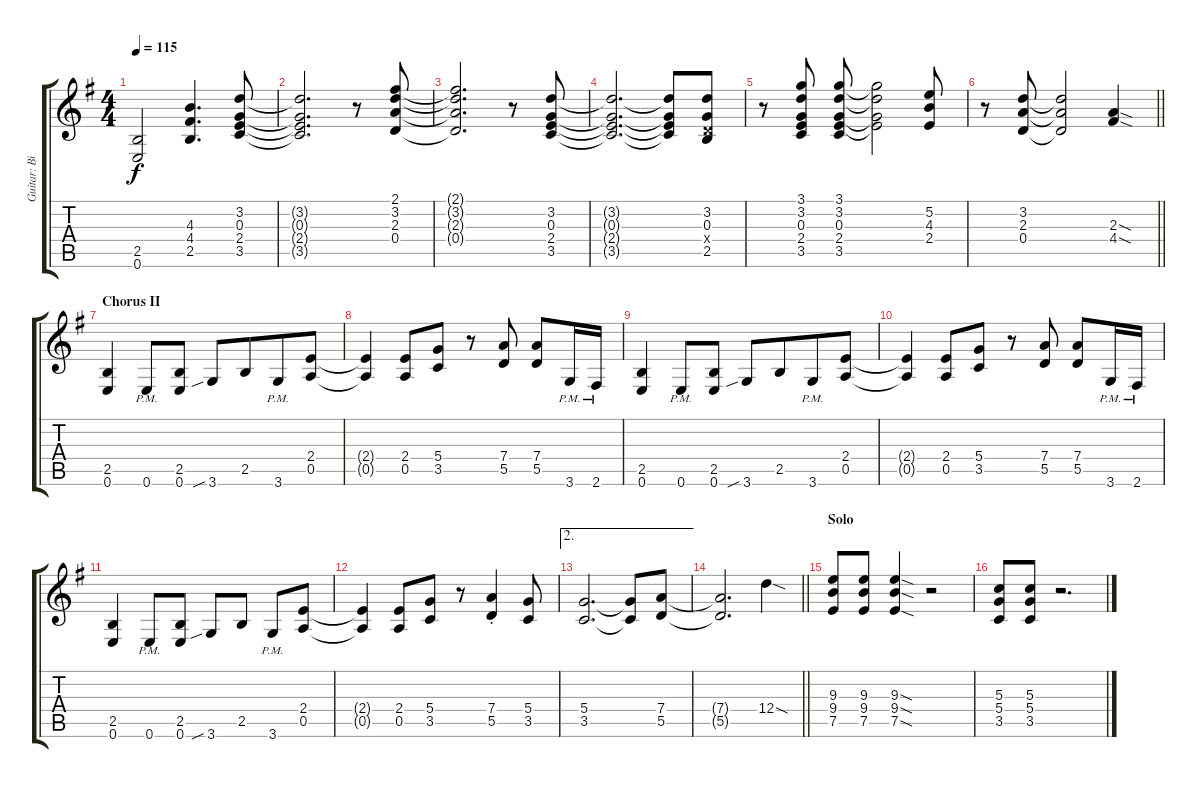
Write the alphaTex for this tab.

\track ("Guitar: Billy" "Guitar: Bi") {instrument distortionguitar}
\staff {score tabs}
\tuning (E4 B3 G3 D3 A2 E2) {hide}
\ts (4 4)
\tempo 115
\clef g2
\ks g
(2.5 0.6).2{dy f} (4.3 4.4 2.5).4{d} (3.2 0.3 2.4 3.5).8 |
(3.2{t} 0.3{t} 2.4{t} 3.5{t}).2{d} r.8 (2.1 3.2 2.3 0.4).8 |
(2.1{t} 3.2{t} 2.3{t} 0.4{t}).2{d} r.8 (3.2 0.3 2.4 3.5).8 |
(3.2{t} 0.3{t} 2.4{t} 3.5{t}).2{d} (3.2{t} 0.3{t} 2.4{t} 3.5{t}).8 (3.2 0.3 0.4{x} 2.5).8 |
r.8 (3.1 3.2 0.3 2.4 3.5).8 (3.1 3.2 0.3 2.4 3.5).8 (3.1{t} 3.2{t} 0.3{t} 2.4{t}).2 (5.2 4.3 2.4).8 |
\barLineRight lightlight
r.8 (3.2 2.3 0.4).8 (3.2{t} 2.3{t} 0.4{t}).2 (2.3{sod} 4.4{sod}).4 |
\section ("" "Chorus II")
(2.5 0.6).4 0.6{pm}.8 (2.5 0.6).8 3.6{sib}.8 2.5.8{beam merge} 3.6{pm}.8 (2.4 0.5).8 |
(2.4{t} 0.5{t}).4 (2.4 0.5).8 (5.4 3.5).8 r.8 (7.4 5.5).8 (7.4 5.5).8 3.6{pm}.16 2.6{pm}.16 |
(2.5 0.6).4 0.6{pm}.8 (2.5 0.6).8 3.6{sib}.8 2.5.8{beam merge} 3.6{pm}.8 (2.4 0.5).8 |
(2.4{t} 0.5{t}).4 (2.4 0.5).8 (5.4 3.5).8 r.8 (7.4 5.5).8 (7.4 5.5).8 3.6{pm}.16 2.6{pm}.16 |
(2.5 0.6).4 0.6{pm}.8 (2.5 0.6).8 3.6{sib}.8 2.5.8 3.6{pm}.8 (2.4 0.5).8 |
(2.4{t} 0.5{t}).4 (2.4 0.5).8 (5.4 3.5).8 r.8 (7.4{st} 5.5{st}).4 (5.4 3.5).8 |
\ae 2
(5.4 3.5).2{d} (5.4{t} 3.5{t}).8 (7.4 5.5).8 |
\barLineRight lightlight
(7.4{t} 5.5{t}).2{d} 12.4{sod}.4 |
\section ("" "Solo")
(9.3 9.4 7.5).8 (9.3 9.4 7.5).8 (9.3{sod} 9.4{sod} 7.5{sod}).4 r.2 |
(5.3 5.4 3.5).8 (5.3 5.4 3.5).8 r.2{d}
